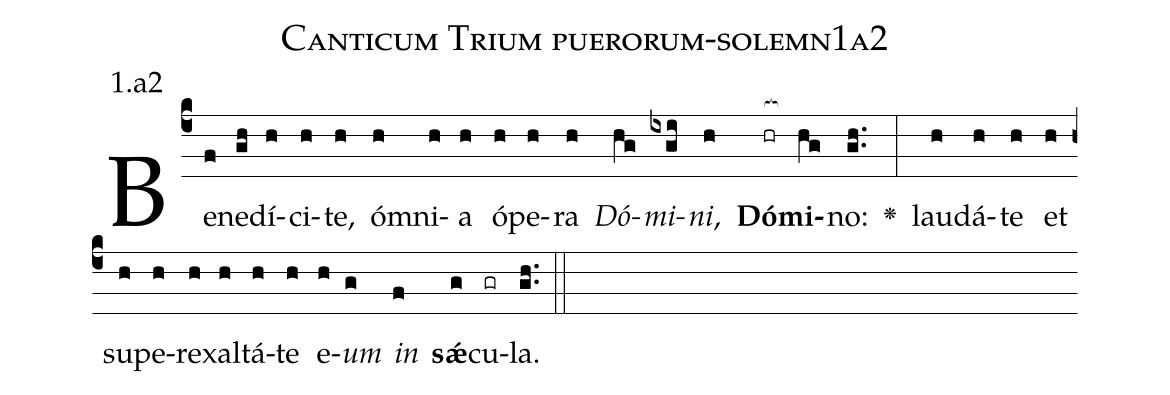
name: Canticum Trium puerorum-solemn1a2;
annotation: 1.a2;
%%
(c4)Be(f)ne(gh)dí(h)ci(h)te,(h) óm(h)ni(h)a(h) ó(h)pe(h)ra(h) <i>Dó</i>(hg)<i>mi</i>(ixgi)<i>ni</i>,(h) <b>Dó</b>(hr[ocb:1{])<b>mi</b>(hg[ocb:0}])no:(gh..) <v>\greheightstar</v>(:) lau(h)dá(h)te(h) et(h) su(h)pe(h)re(h)xal(h)tá(h)te(h) e(h)<i>um</i>(g) <i>in</i>(f) <b>sǽ</b>(g)cu(gr)la.(gh..) (::)


%E(h) u(h) o(g) u(f) a(g) e.(gh..) (::)
